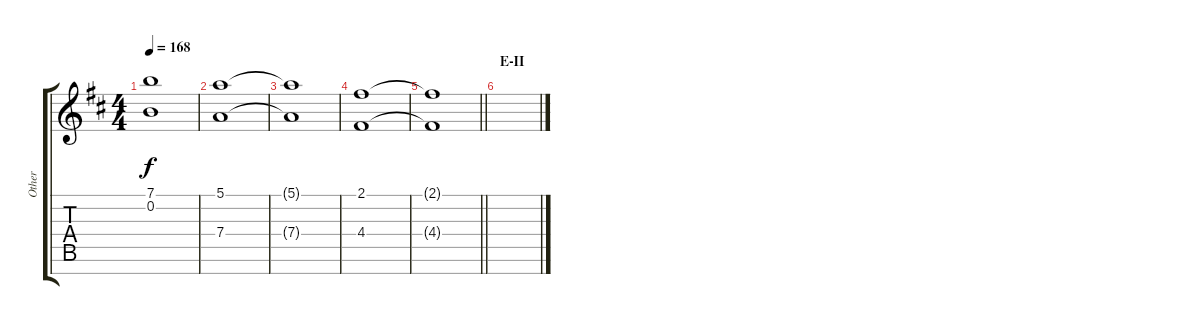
\track ("Other" "Other") {instrument lead2sawtooth}
\staff {score tabs}
\tuning (E5 B4 G4 D4 A3 E3 B2) {hide}
\ts (4 4)
\tempo 168
\clef g2
\ks d
(7.1{t} 0.2{t}).1{dy f} |
(5.1 7.4).1 |
(5.1{t} 7.4{t}).1 |
(2.1 4.4).1 |
\barLineRight lightlight
(2.1{t} 4.4{t}).1 |
\section ("" "E-II")
